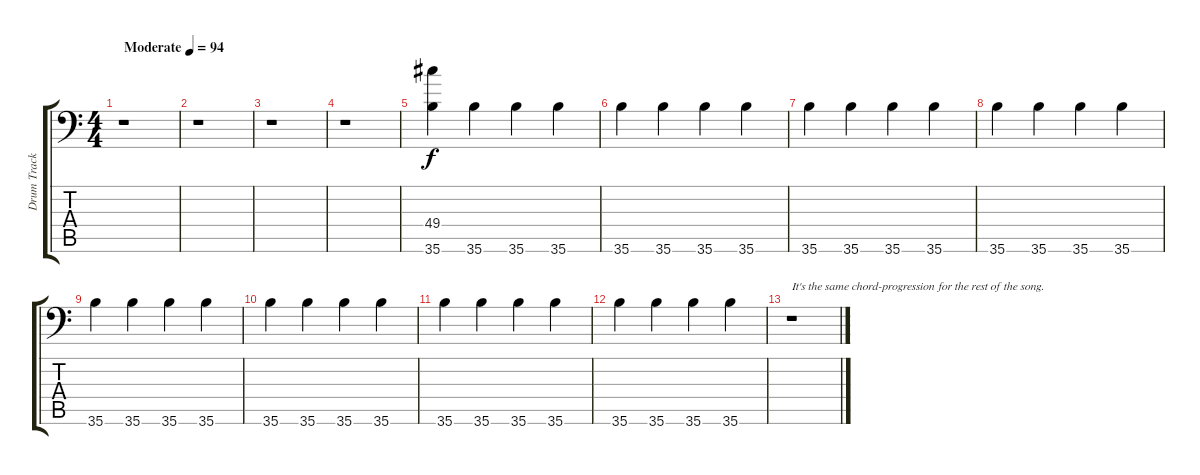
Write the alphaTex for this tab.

\track ("Drum Track" "Drum Track") {instrument acousticgrandpiano}
\staff {score tabs}
\tuning (C-1 C-1 C-1 C-1 C-1 C-1) {hide}
\ts (4 4)
\tempo (94 "Moderate")
\clef f4
\ks c
r.1{dy f instrument acousticgrandpiano} |
r.1 |
r.1 |
r.1 |
(49.4 35.6).4 35.6.4 35.6.4 35.6.4 |
35.6.4 35.6.4 35.6.4 35.6.4 |
35.6.4 35.6.4 35.6.4 35.6.4 |
35.6.4 35.6.4 35.6.4 35.6.4 |
35.6.4 35.6.4 35.6.4 35.6.4 |
35.6.4 35.6.4 35.6.4 35.6.4 |
35.6.4 35.6.4 35.6.4 35.6.4 |
35.6.4 35.6.4 35.6.4 35.6.4 |
r.1{txt "It's the same chord-progression for the rest of the song."}
